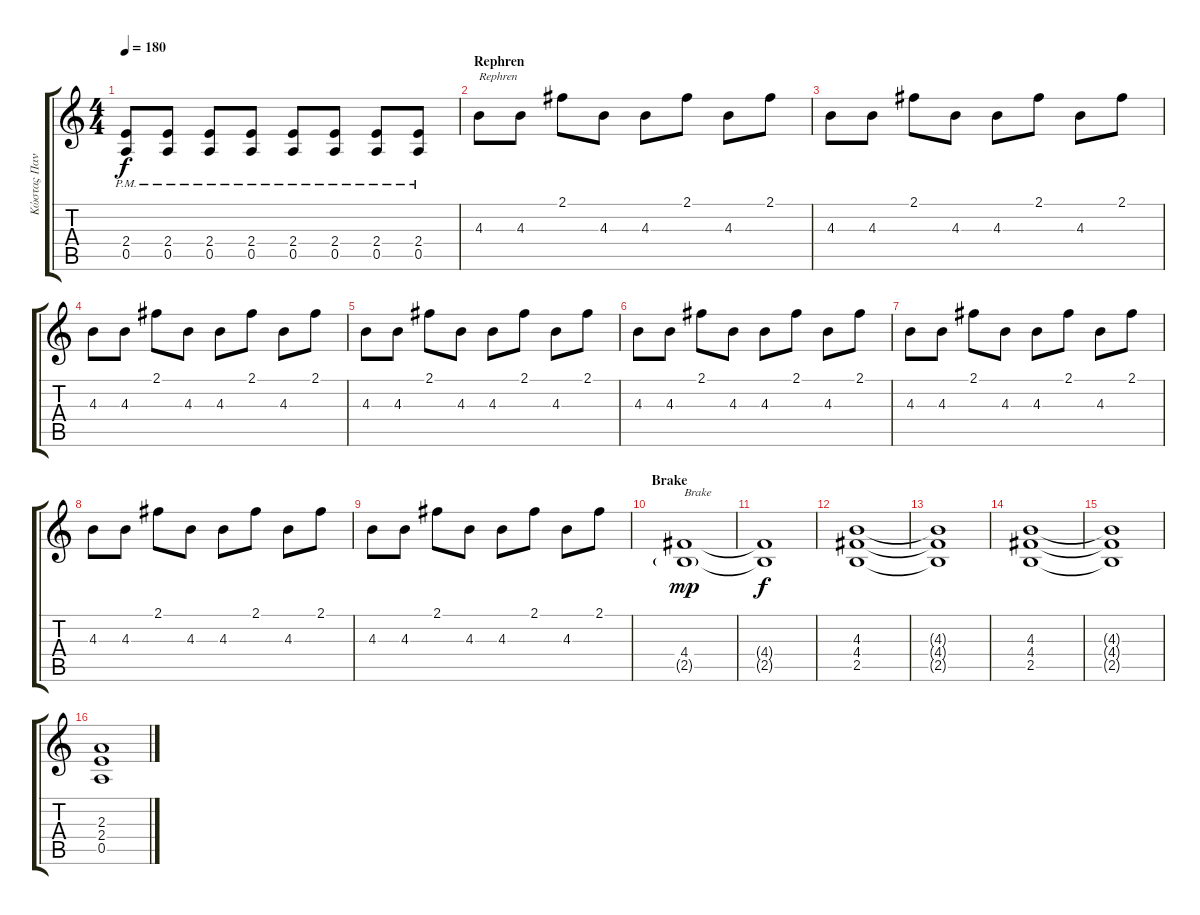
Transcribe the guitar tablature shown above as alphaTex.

\track ("Κώστας Παντέλης (Kostas pantelis)" "Κώστας Παν") {instrument overdrivenguitar}
\staff {score tabs}
\tuning (E4 B3 G3 D3 A2 E2) {hide}
\ts (4 4)
\tempo 180
\clef g2
\ks c
(2.4{pm} 0.5).8{dy f} (2.4{pm} 0.5).8 (2.4{pm} 0.5).8 (2.4{pm} 0.5).8 (2.4{pm} 0.5).8 (2.4{pm} 0.5).8 (2.4{pm} 0.5).8 (2.4{pm} 0.5).8 |
\section ("" "Rephren")
4.3.8{txt "Rephren"} 4.3.8 2.1.8 4.3.8 4.3.8 2.1.8 4.3.8 2.1.8 |
4.3.8 4.3.8 2.1.8 4.3.8 4.3.8 2.1.8 4.3.8 2.1.8 |
4.3.8 4.3.8 2.1.8 4.3.8 4.3.8 2.1.8 4.3.8 2.1.8 |
4.3.8 4.3.8 2.1.8 4.3.8 4.3.8 2.1.8 4.3.8 2.1.8 |
4.3.8 4.3.8 2.1.8 4.3.8 4.3.8 2.1.8 4.3.8 2.1.8 |
4.3.8 4.3.8 2.1.8 4.3.8 4.3.8 2.1.8 4.3.8 2.1.8 |
4.3.8 4.3.8 2.1.8 4.3.8 4.3.8 2.1.8 4.3.8 2.1.8 |
4.3.8 4.3.8 2.1.8 4.3.8 4.3.8 2.1.8 4.3.8 2.1.8 |
\section ("" "Brake")
(4.4 2.5{g}).1{txt "Brake" dy mp} |
(4.4{t} 2.5{t}).1{dy f} |
(4.3 4.4 2.5).1 |
(4.3{t} 4.4{t} 2.5{t}).1 |
(4.3 4.4 2.5).1 |
(4.3{t} 4.4{t} 2.5{t}).1 |
(2.3 2.4 0.5).1
